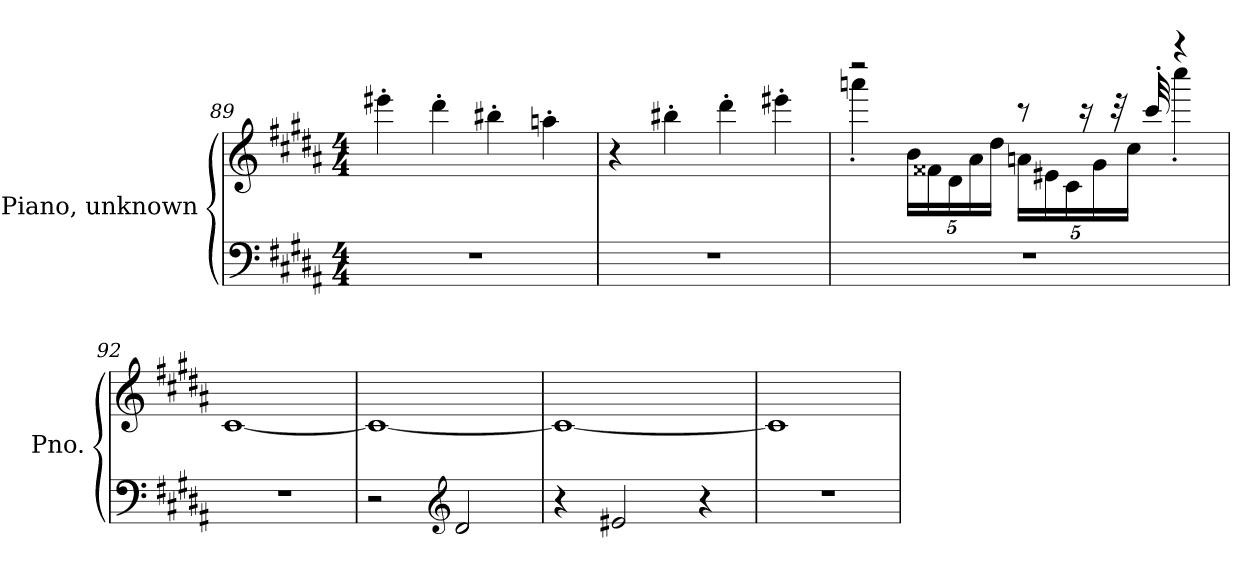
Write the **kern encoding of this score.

**kern	**kern
*part1	*part1
*staff2	*staff1
*I"Piano, unknown	*
*I'Pno.	*
*clefF4	*clefG2
*k[f#c#g#d#a#]	*k[f#c#g#d#a#]
*M4/4	*M4/4
=89	=89
1r	4eee#X'\
.	4ddd#'\
.	4bb#X'\
.	4aan'\
!!LO:LB:g=z
=90	=90
1r	4r
.	4bb#X'\
.	4ddd#'\
.	4eee#X'\
=91	=91
*	*^
1r	2r	4aaan'\
*	*	*Xbrackettup
.	.	20b\LL
.	.	20f##X\
.	.	20d#\
.	.	20a#\
.	.	20dd#\JJ
.	8r	20an\LL
.	.	20e#X\
.	.	20c#\
.	16r	.
.	.	20g#\
.	32r	.
.	.	20cc#\JJ
.	32ccc#'/	.
.	4r	4cccc#'\
*	*v	*v
=92	=92
1r	[1c#
=93	=93
2r	1c#_
*clefG2	*
2d#/	.
=94	=94
4r	1c#_
2e#X/	.
4r	.
=95	=95
1r	1c#]
=	=
*-	*-
